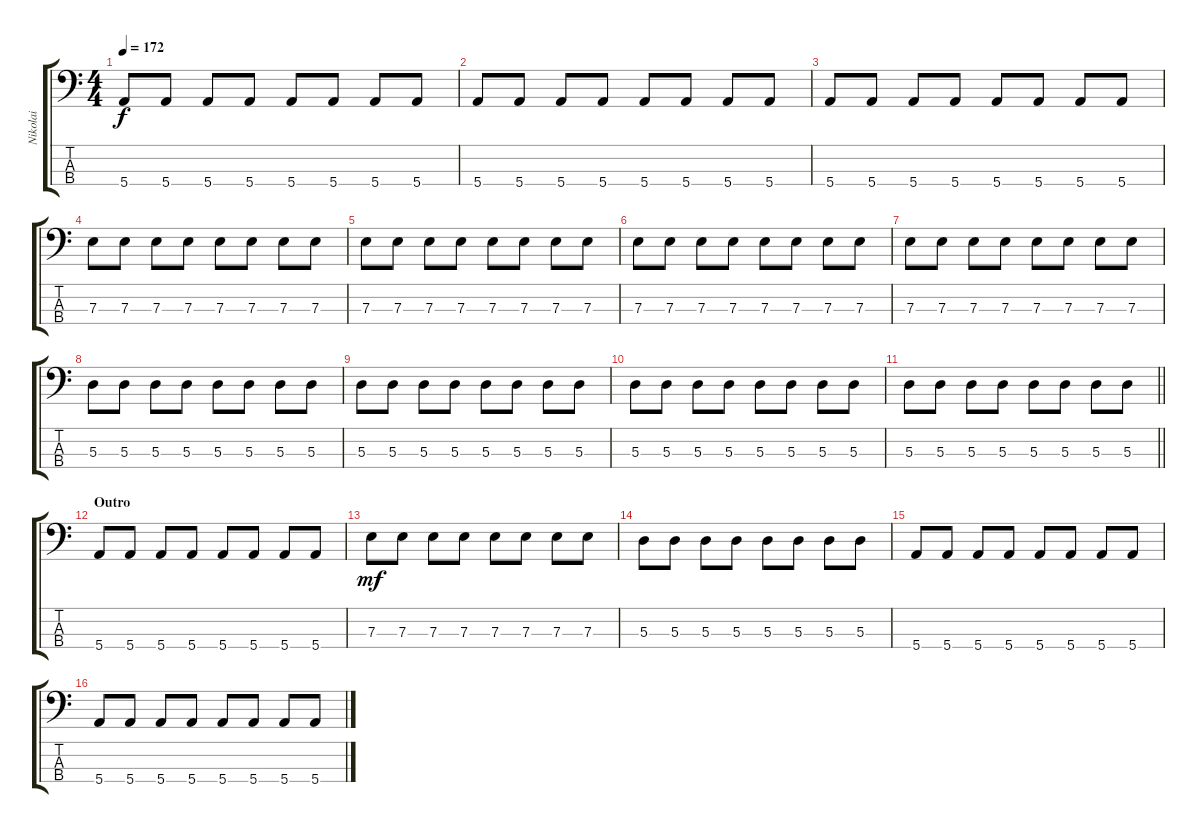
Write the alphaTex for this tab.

\track ("Nikolai" "Nikolai") {instrument electricbassfinger}
\staff {score tabs}
\tuning (G2 D2 A1 E1) {hide}
\ts (4 4)
\tempo 172
\clef f4
\ks c
5.4.8{dy f} 5.4.8 5.4.8 5.4.8 5.4.8 5.4.8 5.4.8 5.4.8 |
5.4.8 5.4.8 5.4.8 5.4.8 5.4.8 5.4.8 5.4.8 5.4.8 |
5.4.8 5.4.8 5.4.8 5.4.8 5.4.8 5.4.8 5.4.8 5.4.8 |
7.3.8 7.3.8 7.3.8 7.3.8 7.3.8 7.3.8 7.3.8 7.3.8 |
7.3.8 7.3.8 7.3.8 7.3.8 7.3.8 7.3.8 7.3.8 7.3.8 |
7.3.8 7.3.8 7.3.8 7.3.8 7.3.8 7.3.8 7.3.8 7.3.8 |
7.3.8 7.3.8 7.3.8 7.3.8 7.3.8 7.3.8 7.3.8 7.3.8 |
5.3.8 5.3.8 5.3.8 5.3.8 5.3.8 5.3.8 5.3.8 5.3.8 |
5.3.8 5.3.8 5.3.8 5.3.8 5.3.8 5.3.8 5.3.8 5.3.8 |
5.3.8 5.3.8 5.3.8 5.3.8 5.3.8 5.3.8 5.3.8 5.3.8 |
\barLineRight lightlight
5.3.8 5.3.8 5.3.8 5.3.8 5.3.8 5.3.8 5.3.8 5.3.8 |
\section ("" "Outro")
5.4.8 5.4.8 5.4.8 5.4.8 5.4.8 5.4.8 5.4.8 5.4.8 |
7.3.8{dy mf} 7.3.8 7.3.8 7.3.8 7.3.8 7.3.8 7.3.8 7.3.8 |
5.3.8 5.3.8 5.3.8 5.3.8 5.3.8 5.3.8 5.3.8 5.3.8 |
5.4.8 5.4.8 5.4.8 5.4.8 5.4.8 5.4.8 5.4.8 5.4.8 |
5.4.8 5.4.8 5.4.8 5.4.8 5.4.8 5.4.8 5.4.8 5.4.8
